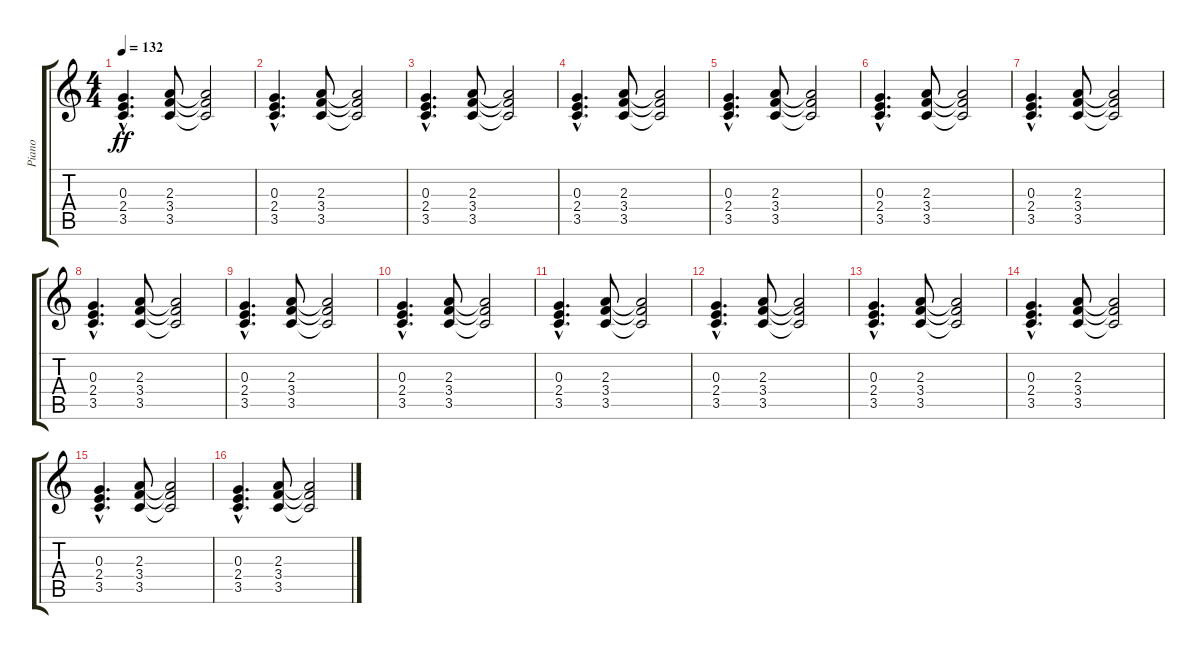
\track ("Piano" "Piano") {instrument acousticgrandpiano}
\staff {score tabs}
\tuning (E5 B4 G4 D4 A3 E3) {hide}
\ts (4 4)
\tempo 132
\clef g2
\ks c
(0.3{hac} 2.4{hac} 3.5{hac}).4{d dy ff} (2.3 3.4 3.5).8 (2.3{t} 3.4{t} 3.5{t}).2 |
(0.3{hac} 2.4{hac} 3.5{hac}).4{d} (2.3 3.4 3.5).8 (2.3{t} 3.4{t} 3.5{t}).2 |
(0.3{hac} 2.4{hac} 3.5{hac}).4{d} (2.3 3.4 3.5).8 (2.3{t} 3.4{t} 3.5{t}).2 |
(0.3{hac} 2.4{hac} 3.5{hac}).4{d} (2.3 3.4 3.5).8 (2.3{t} 3.4{t} 3.5{t}).2 |
(0.3{hac} 2.4{hac} 3.5{hac}).4{d} (2.3 3.4 3.5).8 (2.3{t} 3.4{t} 3.5{t}).2 |
(0.3{hac} 2.4{hac} 3.5{hac}).4{d} (2.3 3.4 3.5).8 (2.3{t} 3.4{t} 3.5{t}).2 |
(0.3{hac} 2.4{hac} 3.5{hac}).4{d} (2.3 3.4 3.5).8 (2.3{t} 3.4{t} 3.5{t}).2 |
(0.3{hac} 2.4{hac} 3.5{hac}).4{d} (2.3 3.4 3.5).8 (2.3{t} 3.4{t} 3.5{t}).2 |
(0.3{hac} 2.4{hac} 3.5{hac}).4{d} (2.3 3.4 3.5).8 (2.3{t} 3.4{t} 3.5{t}).2 |
(0.3{hac} 2.4{hac} 3.5{hac}).4{d} (2.3 3.4 3.5).8 (2.3{t} 3.4{t} 3.5{t}).2 |
(0.3{hac} 2.4{hac} 3.5{hac}).4{d} (2.3 3.4 3.5).8 (2.3{t} 3.4{t} 3.5{t}).2 |
(0.3{hac} 2.4{hac} 3.5{hac}).4{d} (2.3 3.4 3.5).8 (2.3{t} 3.4{t} 3.5{t}).2 |
(0.3{hac} 2.4{hac} 3.5{hac}).4{d} (2.3 3.4 3.5).8 (2.3{t} 3.4{t} 3.5{t}).2 |
(0.3{hac} 2.4{hac} 3.5{hac}).4{d} (2.3 3.4 3.5).8 (2.3{t} 3.4{t} 3.5{t}).2 |
(0.3{hac} 2.4{hac} 3.5{hac}).4{d} (2.3 3.4 3.5).8 (2.3{t} 3.4{t} 3.5{t}).2 |
(0.3{hac} 2.4{hac} 3.5{hac}).4{d} (2.3 3.4 3.5).8 (2.3{t} 3.4{t} 3.5{t}).2
